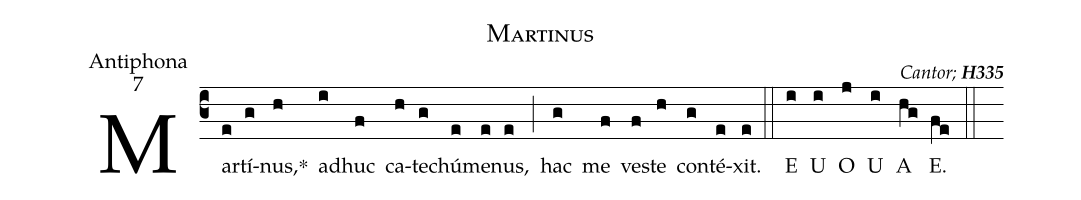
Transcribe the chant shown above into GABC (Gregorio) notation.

name:Martinus;
office-part:Antiphona;
mode:7;
commentary:{\itshape\mdseries  Cantor;\/} {\bfseries H335};
%%
(c3) Mar(e)tí(g)nus,<sp>*</sp>(h) ad(i)huc(f) ca(h)te(g)chú(e)me(e)nus,(e) (;)
hac(g) me(f) ve(f)ste(h) con(g)té(e)xit.(e)  (::)
<eu>  E(i) U(i) O(j) U(i) A(hg) E.(fe) </eu> (::)
